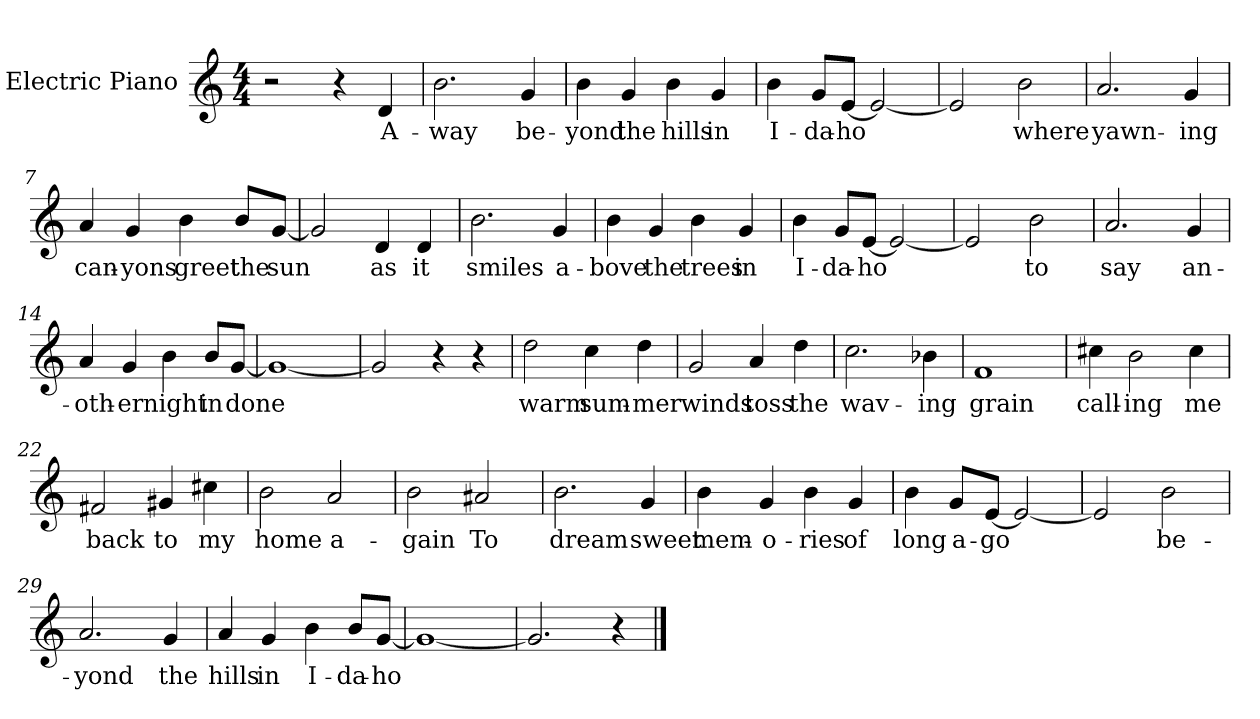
**kern	**text
*part1	*part1
*staff1	*staff1
*I"Electric Piano	*
*I'E.Pno	*
*clefG2	*
*k[]	*
*C:	*
*M4/4	*
=1	=1
2r	.
4r	.
4d/	A-
=2	=2
2.b\	-way
4g/	be-
=3	=3
4b\	-yond
4g/	the
4b\	hills
4g/	in
=4	=4
4b\	I-
8g/L	-da-
[8e/J	-ho
2e/_	.
=5	=5
2e/]	.
2b\	where
!!LO:LB:g=z
=6	=6
2.a/	yawn-
4g/	-ing
=7	=7
4a/	can-
4g/	yons
4b\	greet
8b/L	the
[8g/J	sun
=8	=8
2g/]	.
4d/	as
4d/	it
=9	=9
2.b\	smiles
4g/	a-
!!LO:LB:g=z
=10	=10
4b\	-bove
4g/	the
4b\	trees
4g/	in
=11	=11
4b\	I-
8g/L	da-
[8e/J	-ho
2e/_	.
=12	=12
2e/]	.
2b\	to
=13	=13
2.a/	say
4g/	an-
!!LO:LB:g=z
=14	=14
4a/	-oth-
4g/	er
4b\	night
8b/L	in
[8g/J	done
=15	=15
1g_	.
=16	=16
2g/]	.
4r	.
4r	.
=17	=17
2dd\	warm
4cc\	sum-
4dd\	-mer
!!LO:LB:g=z
=18	=18
2g/	winds
4a/	toss
4dd\	the
=19	=19
2.cc\	wav-
4b-X\	-ing
=20	=20
1f	grain
=21	=21
4cc#X\	call-
2b\	-ing
4cc#\	me
!!LO:LB:g=z
=22	=22
2f#X/	back
4g#X/	to
4cc#X\	my
=23	=23
2b\	home
2a/	a-
=24	=24
2b\	-gain
2a#X/	To
!!LO:LB:g=z
=25	=25
2.b\	dream
4g/	sweet
=26	=26
4b\	mem-
4g/	-o-
4b\	-ries
4g/	of
=27	=27
4b\	long
8g/L	a-
[8e/J	-go
2e/_	.
=28	=28
2e/]	.
2b\	be-
!!LO:LB:g=z
=29	=29
2.a/	-yond
4g/	the
=30	=30
4a/	hills
4g/	in
4b\	I-
8b/L	-da-
[8g/J	-ho
=31	=31
1g_	.
=32	=32
2.g/]	.
4r	.
==	==
*-	*-
